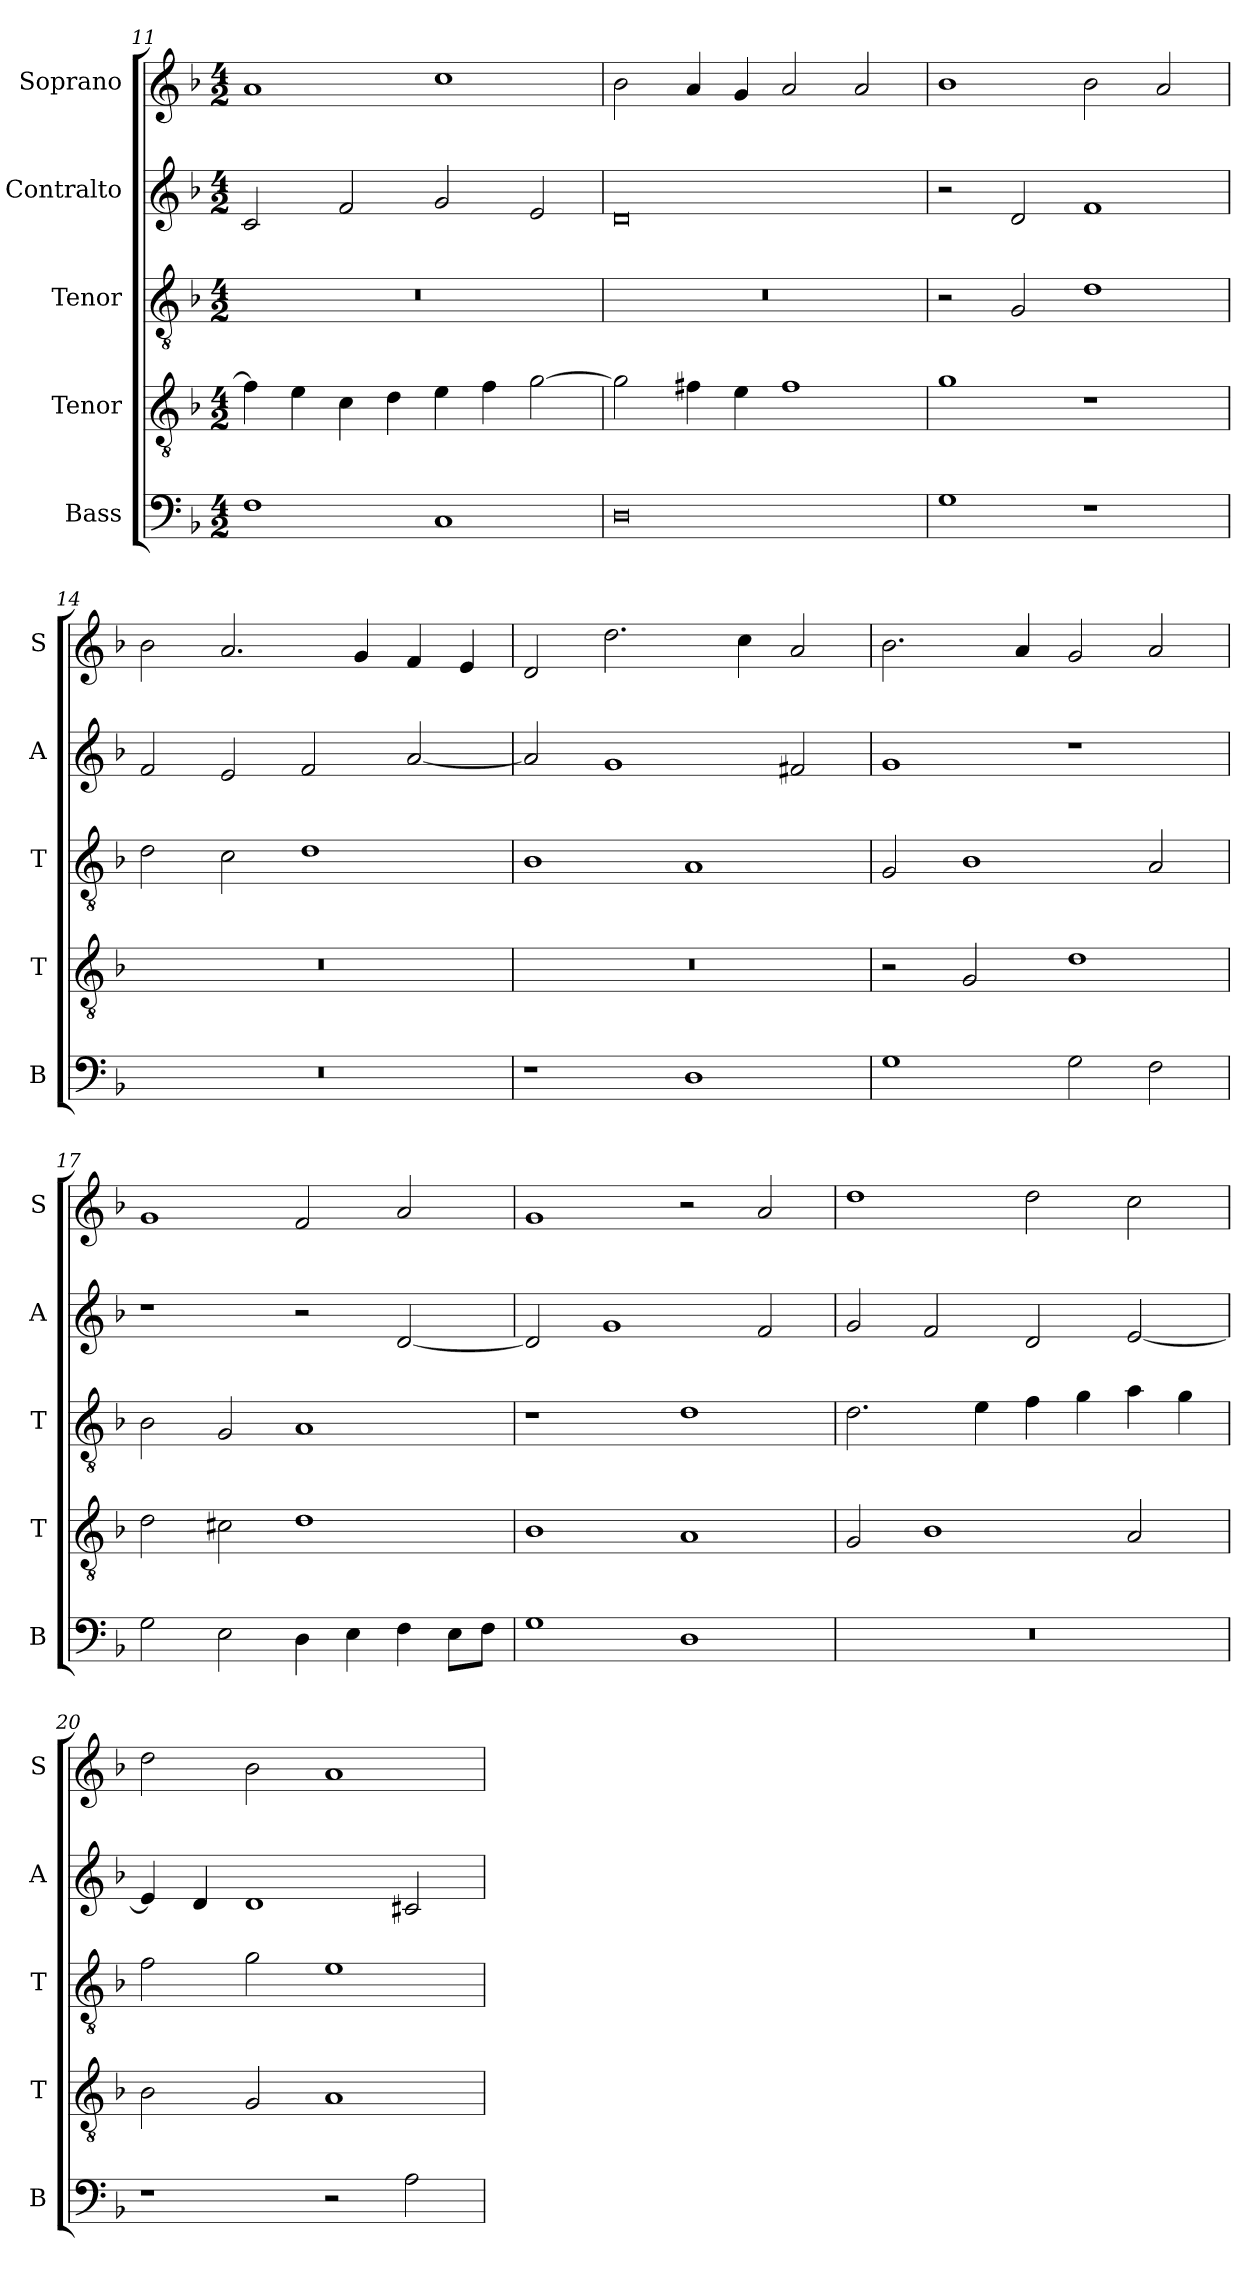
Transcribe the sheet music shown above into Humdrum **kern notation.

**kern	**kern	**kern	**kern	**kern
*part5	*part4	*part3	*part2	*part1
*staff5	*staff4	*staff3	*staff2	*staff1
*I"Bass	*I"Tenor	*I"Tenor	*I"Contralto	*I"Soprano
*I'B	*I'T	*I'T	*I'A	*I'S
*clefF4	*clefGv2	*clefGv2	*clefG2	*clefG2
*k[b-]	*k[b-]	*k[b-]	*k[b-]	*k[b-]
*G:dor	*G:dor	*G:dor	*G:dor	*G:dor
*M4/2	*M4/2	*M4/2	*M4/2	*M4/2
=11	=11	=11	=11	=11
1F	4f]	0r	2c	1a
.	4e	.	.	.
.	4c	.	2f	.
.	4d	.	.	.
1C	4e	.	2g	1cc
.	4f	.	.	.
.	[2g	.	2e	.
=12	=12	=12	=12	=12
0D	2g]	0r	0d	2b-
.	4f#X	.	.	4a
.	4e	.	.	4g
.	1f#	.	.	2a
.	.	.	.	2a
=13	=13	=13	=13	=13
1G	1g	2r	2r	1b-
.	.	2G	2d	.
1r	1r	1d	1f	2b-
.	.	.	.	2a
=14	=14	=14	=14	=14
0r	0r	2d	2f	2b-
.	.	2c	2e	2.a
.	.	1d	2f	.
.	.	.	.	4g
.	.	.	[2a	4f
.	.	.	.	4e
=15	=15	=15	=15	=15
1r	0r	1B-	2a]	2d
.	.	.	1g	2.dd
1D	.	1A	.	.
.	.	.	.	4cc
.	.	.	2f#X	2a
=16	=16	=16	=16	=16
1G	2r	2G	1g	2.b-
.	2G	1B-	.	.
.	.	.	.	4a
2G	1d	.	1r	2g
2F	.	2A	.	2a
=17	=17	=17	=17	=17
2G	2d	2B-	1r	1g
2E	2c#X	2G	.	.
4D	1d	1A	2r	2f
4E	.	.	.	.
4F	.	.	[2d	2a
8E\L	.	.	.	.
8F\J	.	.	.	.
=18	=18	=18	=18	=18
1G	1B-	1r	2d]	1g
.	.	.	1g	.
1D	1A	1d	.	2r
.	.	.	2f	2a
=19	=19	=19	=19	=19
0r	2G	2.d	2g	1dd
.	1B-	.	2f	.
.	.	4e	.	.
.	.	4f	2d	2dd
.	.	4g	.	.
.	2A	4a	[2e	2cc
.	.	4g	.	.
=20	=20	=20	=20	=20
1r	2B-	2f	4e]	2dd
.	.	.	4d	.
.	2G	2g	1d	2b-
2r	1A	1e	.	1a
2A	.	.	2c#X	.
=	=	=	=	=
*-	*-	*-	*-	*-
